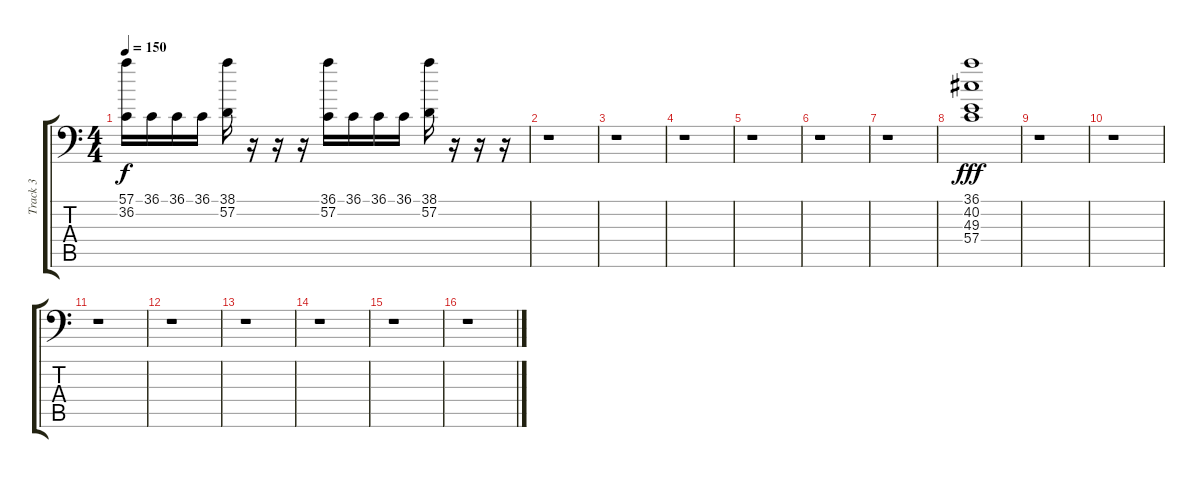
\track ("Track 3" "Track 3") {instrument acousticgrandpiano}
\staff {score tabs}
\tuning (C-1 C-1 C-1 C-1 C-1 C-1) {hide}
\ts (4 4)
\tempo 150
\clef f4
\ks c
(57.1 36.2).16{dy f} 36.1.16 36.1.16 36.1.16 (38.1 57.2).16 r.16 r.16 r.16 (36.1 57.2).16 36.1.16 36.1.16 36.1.16 (38.1 57.2).16 r.16 r.16 r.16 |
r.1 |
r.1 |
r.1 |
r.1 |
r.1 |
r.1 |
(36.1 40.2 49.3 57.4).1{dy fff} |
r.1 |
r.1 |
r.1 |
r.1 |
r.1 |
r.1 |
r.1 |
r.1
